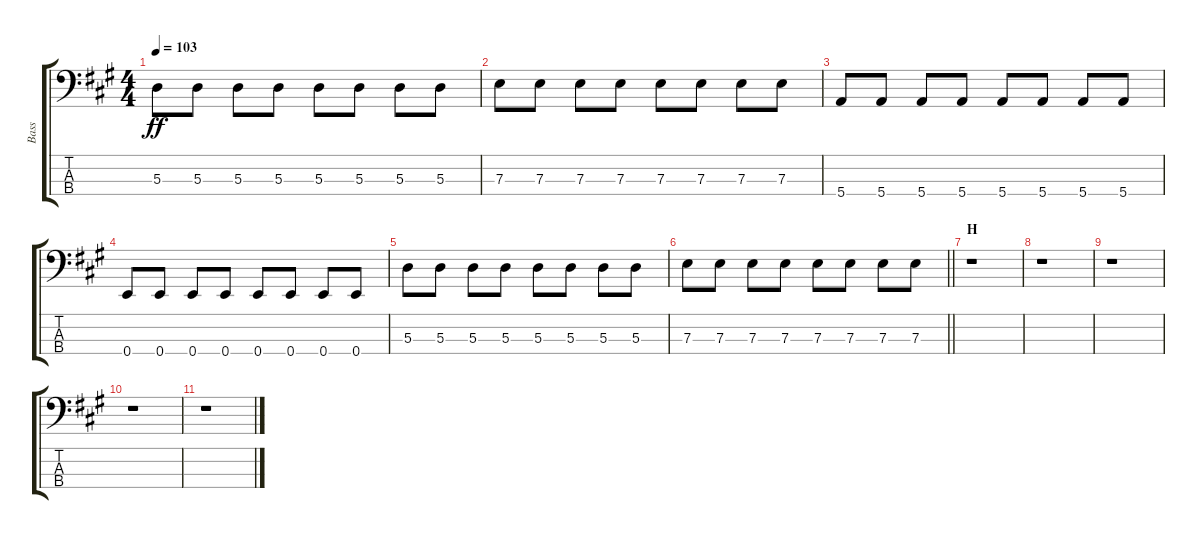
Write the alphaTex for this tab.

\track ("Bass" "Bass") {instrument electricbasspick}
\staff {score tabs}
\tuning (G2 D2 A1 E1) {hide}
\ts (4 4)
\tempo 103
\clef f4
\ks a
5.3.8{dy ff} 5.3.8 5.3.8 5.3.8 5.3.8 5.3.8 5.3.8 5.3.8 |
7.3.8 7.3.8 7.3.8 7.3.8 7.3.8 7.3.8 7.3.8 7.3.8 |
5.4.8{volume 0} 5.4.8 5.4.8 5.4.8 5.4.8 5.4.8 5.4.8 5.4.8 |
0.4.8 0.4.8 0.4.8 0.4.8 0.4.8 0.4.8 0.4.8 0.4.8 |
5.3.8 5.3.8 5.3.8 5.3.8 5.3.8 5.3.8 5.3.8 5.3.8 |
\barLineRight lightlight
7.3.8 7.3.8 7.3.8 7.3.8 7.3.8 7.3.8 7.3.8 7.3.8 |
\section ("" "H")
r.1 |
r.1 |
r.1 |
r.1 |
r.1
